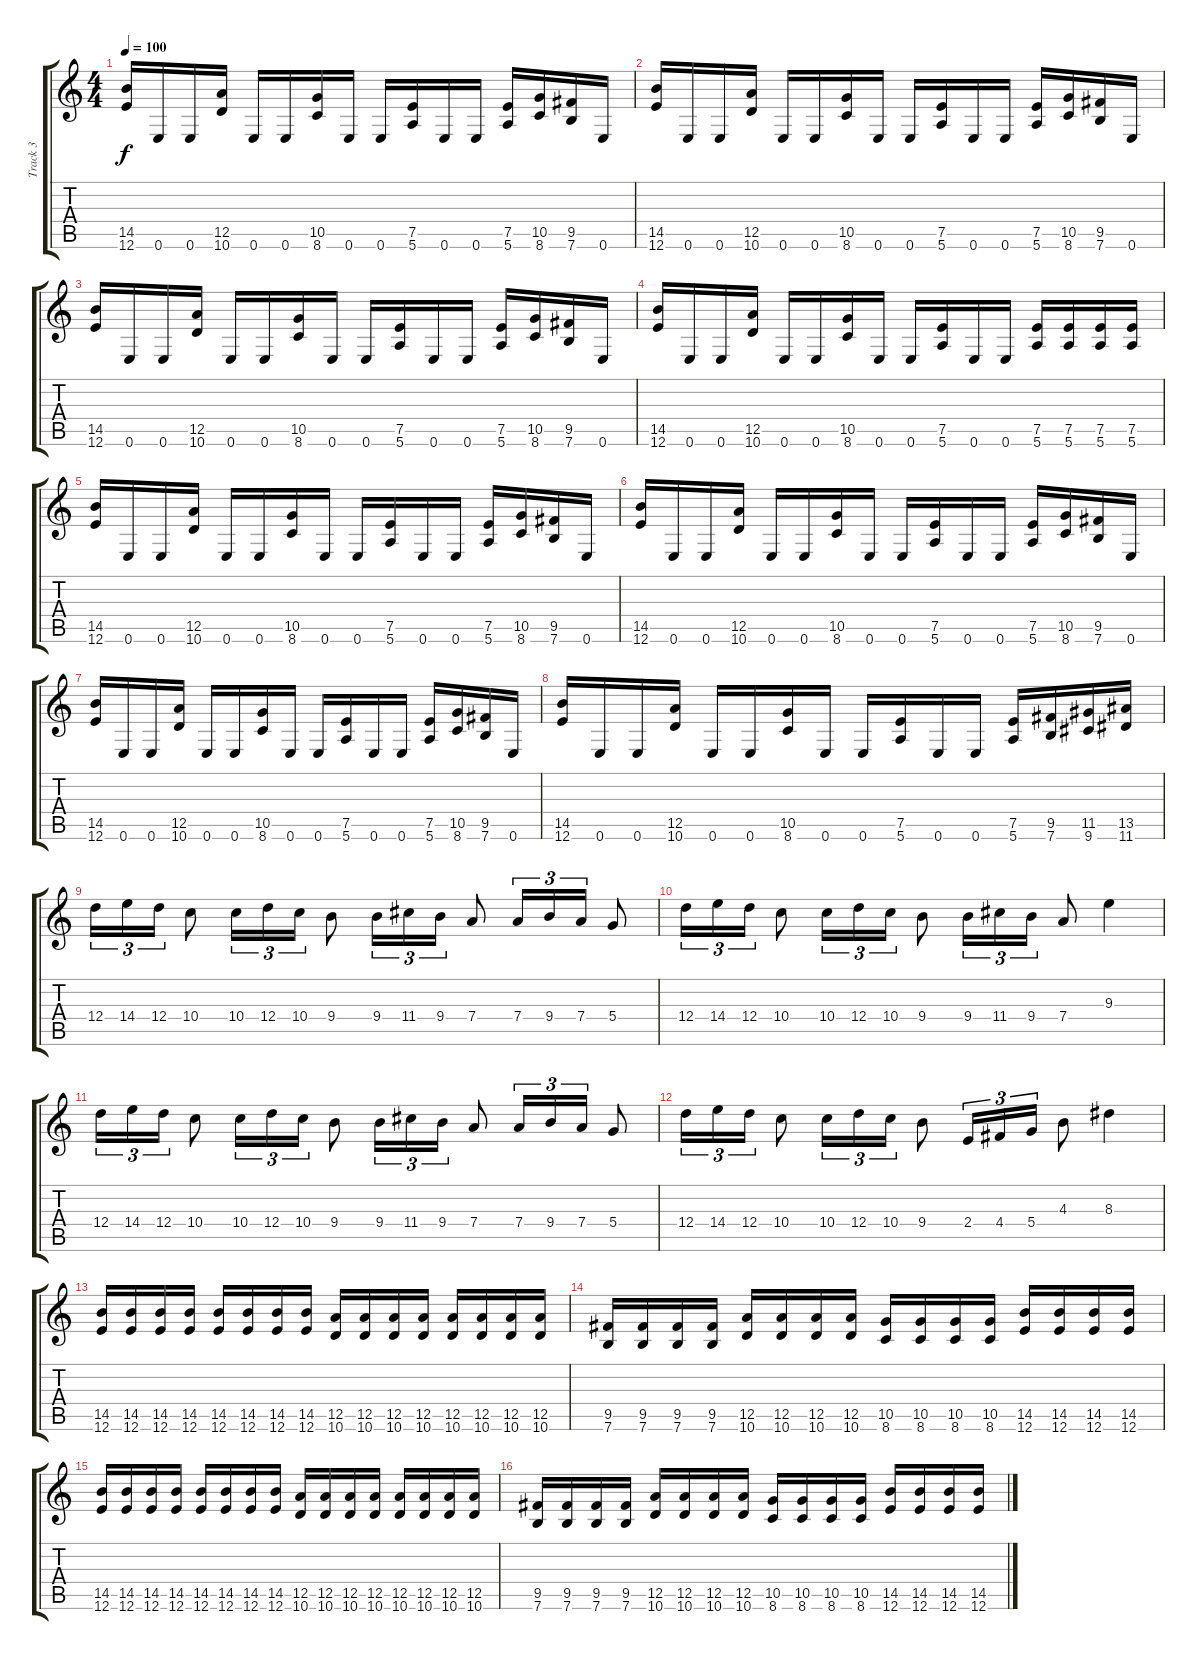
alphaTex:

\track ("Track 3" "Track 3") {instrument distortionguitar}
\staff {score tabs}
\tuning (E4 B3 G3 D3 A2 E2) {hide}
\ts (4 4)
\tempo 100
\clef g2
\ks c
(14.5 12.6).16{dy f} 0.6.16 0.6.16 (12.5 10.6).16 0.6.16 0.6.16 (10.5 8.6).16 0.6.16 0.6.16 (7.5 5.6).16 0.6.16 0.6.16 (7.5 5.6).16 (10.5 8.6).16 (9.5 7.6).16 0.6.16 |
(14.5 12.6).16 0.6.16 0.6.16 (12.5 10.6).16 0.6.16 0.6.16 (10.5 8.6).16 0.6.16 0.6.16 (7.5 5.6).16 0.6.16 0.6.16 (7.5 5.6).16 (10.5 8.6).16 (9.5 7.6).16 0.6.16 |
(14.5 12.6).16 0.6.16 0.6.16 (12.5 10.6).16 0.6.16 0.6.16 (10.5 8.6).16 0.6.16 0.6.16 (7.5 5.6).16 0.6.16 0.6.16 (7.5 5.6).16 (10.5 8.6).16 (9.5 7.6).16 0.6.16 |
(14.5 12.6).16 0.6.16 0.6.16 (12.5 10.6).16 0.6.16 0.6.16 (10.5 8.6).16 0.6.16 0.6.16 (7.5 5.6).16 0.6.16 0.6.16 (7.5 5.6).16 (7.5 5.6).16 (7.5 5.6).16 (7.5 5.6).16 |
(14.5 12.6).16 0.6.16 0.6.16 (12.5 10.6).16 0.6.16 0.6.16 (10.5 8.6).16 0.6.16 0.6.16 (7.5 5.6).16 0.6.16 0.6.16 (7.5 5.6).16 (10.5 8.6).16 (9.5 7.6).16 0.6.16 |
(14.5 12.6).16 0.6.16 0.6.16 (12.5 10.6).16 0.6.16 0.6.16 (10.5 8.6).16 0.6.16 0.6.16 (7.5 5.6).16 0.6.16 0.6.16 (7.5 5.6).16 (10.5 8.6).16 (9.5 7.6).16 0.6.16 |
(14.5 12.6).16 0.6.16 0.6.16 (12.5 10.6).16 0.6.16 0.6.16 (10.5 8.6).16 0.6.16 0.6.16 (7.5 5.6).16 0.6.16 0.6.16 (7.5 5.6).16 (10.5 8.6).16 (9.5 7.6).16 0.6.16 |
(14.5 12.6).16 0.6.16 0.6.16 (12.5 10.6).16 0.6.16 0.6.16 (10.5 8.6).16 0.6.16 0.6.16 (7.5 5.6).16 0.6.16 0.6.16 (7.5 5.6).16 (9.5 7.6).16 (11.5 9.6).16 (13.5 11.6).16 |
12.4.16{tu (3 2)} 14.4.16{tu (3 2)} 12.4.16{tu (3 2)} 10.4.8 10.4.16{tu (3 2)} 12.4.16{tu (3 2)} 10.4.16{tu (3 2)} 9.4.8 9.4.16{tu (3 2)} 11.4.16{tu (3 2)} 9.4.16{tu (3 2)} 7.4.8 7.4.16{tu (3 2)} 9.4.16{tu (3 2)} 7.4.16{tu (3 2)} 5.4.8 |
12.4.16{tu (3 2)} 14.4.16{tu (3 2)} 12.4.16{tu (3 2)} 10.4.8 10.4.16{tu (3 2)} 12.4.16{tu (3 2)} 10.4.16{tu (3 2)} 9.4.8 9.4.16{tu (3 2)} 11.4.16{tu (3 2)} 9.4.16{tu (3 2)} 7.4.8 9.3.4 |
12.4.16{tu (3 2)} 14.4.16{tu (3 2)} 12.4.16{tu (3 2)} 10.4.8 10.4.16{tu (3 2)} 12.4.16{tu (3 2)} 10.4.16{tu (3 2)} 9.4.8 9.4.16{tu (3 2)} 11.4.16{tu (3 2)} 9.4.16{tu (3 2)} 7.4.8 7.4.16{tu (3 2)} 9.4.16{tu (3 2)} 7.4.16{tu (3 2)} 5.4.8 |
12.4.16{tu (3 2)} 14.4.16{tu (3 2)} 12.4.16{tu (3 2)} 10.4.8 10.4.16{tu (3 2)} 12.4.16{tu (3 2)} 10.4.16{tu (3 2)} 9.4.8 2.4.16{tu (3 2)} 4.4.16{tu (3 2)} 5.4.16{tu (3 2)} 4.3.8 8.3.4 |
(14.5 12.6).16 (14.5 12.6).16 (14.5 12.6).16 (14.5 12.6).16 (14.5 12.6).16 (14.5 12.6).16 (14.5 12.6).16 (14.5 12.6).16 (12.5 10.6).16 (12.5 10.6).16 (12.5 10.6).16 (12.5 10.6).16 (12.5 10.6).16 (12.5 10.6).16 (12.5 10.6).16 (12.5 10.6).16 |
(9.5 7.6).16 (9.5 7.6).16 (9.5 7.6).16 (9.5 7.6).16 (12.5 10.6).16 (12.5 10.6).16 (12.5 10.6).16 (12.5 10.6).16 (10.5 8.6).16 (10.5 8.6).16 (10.5 8.6).16 (10.5 8.6).16 (14.5 12.6).16 (14.5 12.6).16 (14.5 12.6).16 (14.5 12.6).16 |
(14.5 12.6).16 (14.5 12.6).16 (14.5 12.6).16 (14.5 12.6).16 (14.5 12.6).16 (14.5 12.6).16 (14.5 12.6).16 (14.5 12.6).16 (12.5 10.6).16 (12.5 10.6).16 (12.5 10.6).16 (12.5 10.6).16 (12.5 10.6).16 (12.5 10.6).16 (12.5 10.6).16 (12.5 10.6).16 |
(9.5 7.6).16 (9.5 7.6).16 (9.5 7.6).16 (9.5 7.6).16 (12.5 10.6).16 (12.5 10.6).16 (12.5 10.6).16 (12.5 10.6).16 (10.5 8.6).16 (10.5 8.6).16 (10.5 8.6).16 (10.5 8.6).16 (14.5 12.6).16 (14.5 12.6).16 (14.5 12.6).16 (14.5 12.6).16
